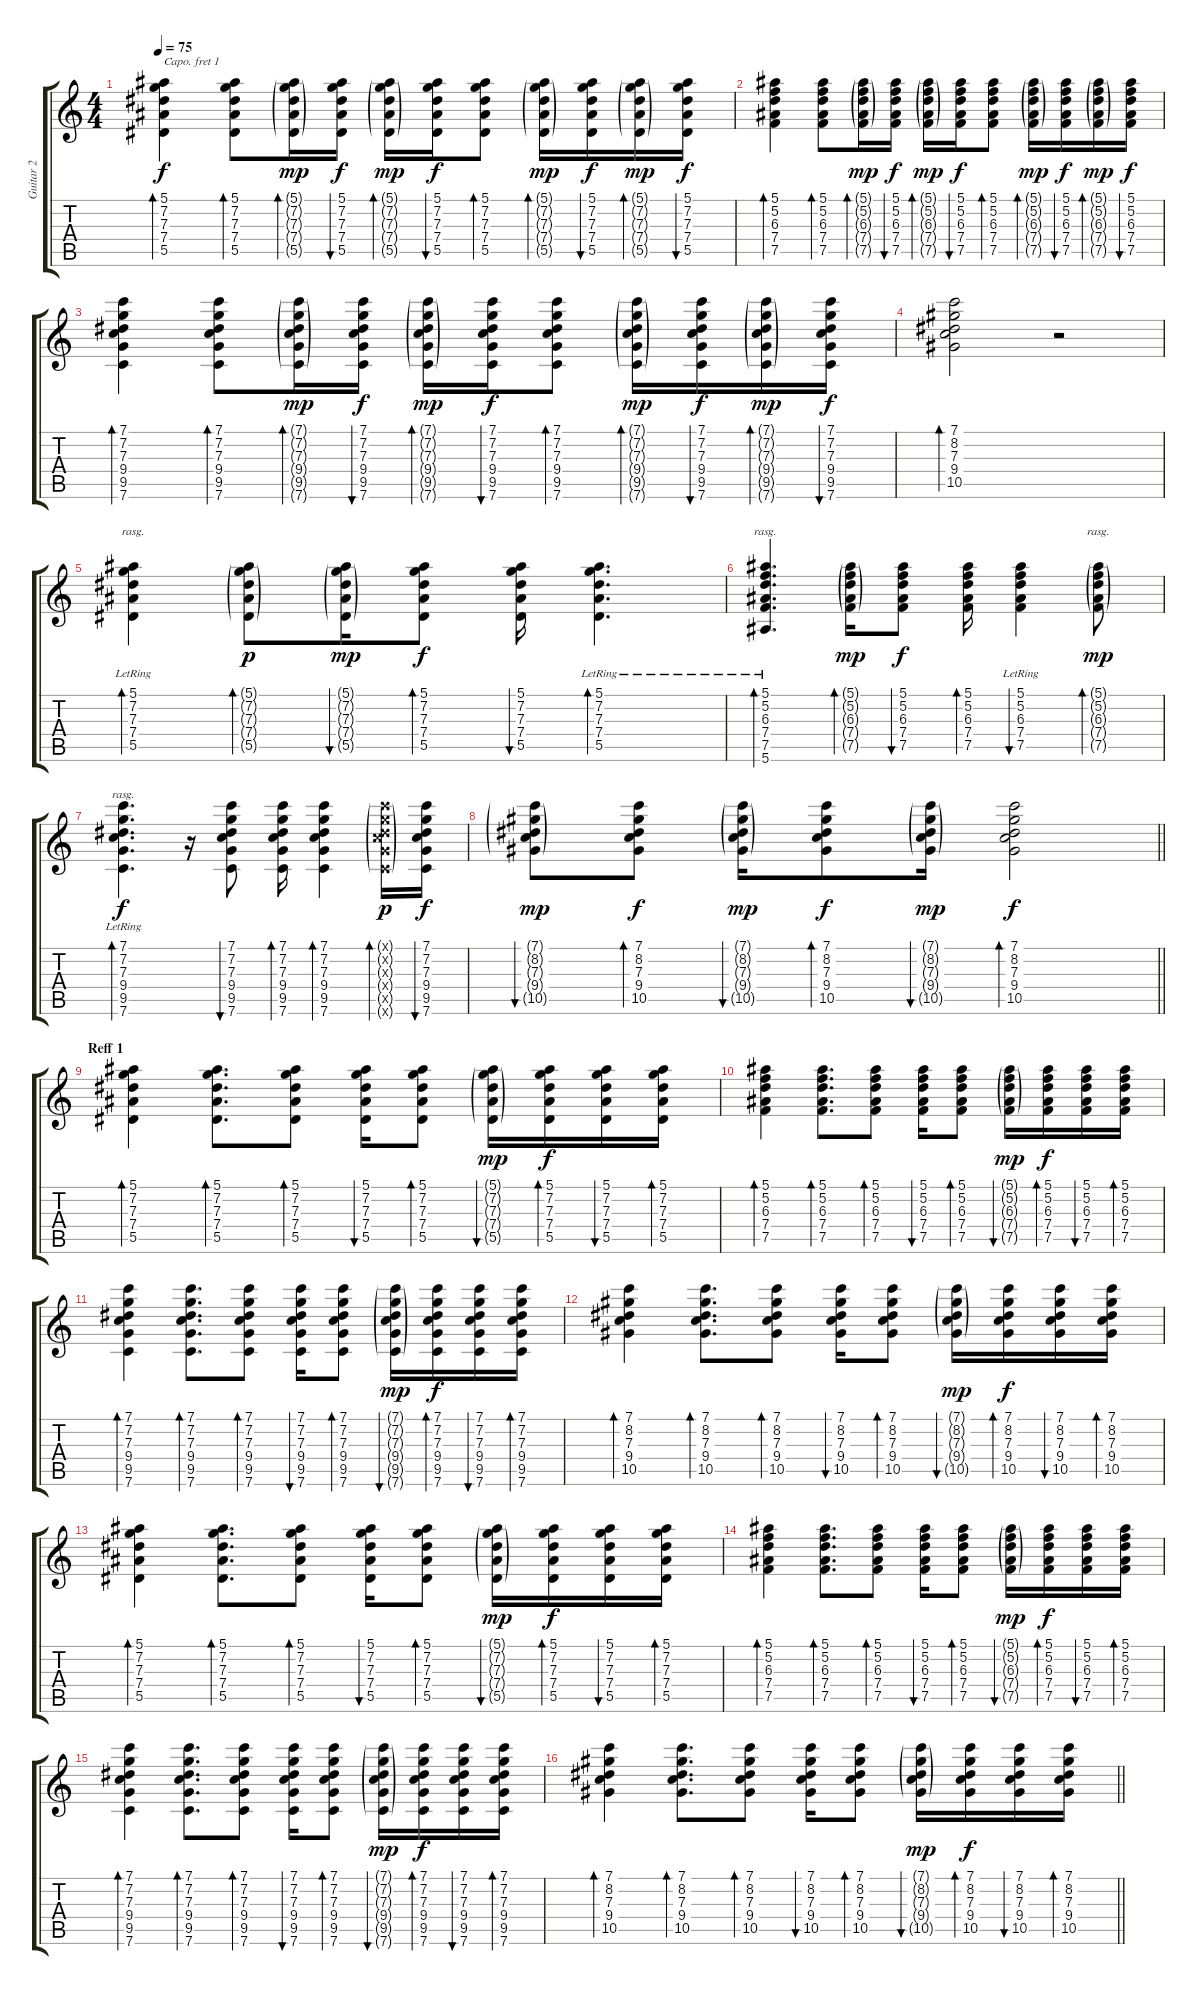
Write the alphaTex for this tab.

\track ("Guitar 2" "Guitar 2") {instrument acousticguitarsteel}
\staff {score tabs}
\capo 1
\tuning (E4 B3 G3 D3 A2 E2) {hide}
\ts (4 4)
\tempo 75
\clef g2
\ks c
(5.1 7.2 7.3 7.4 5.5).4{bd 30 dy f} (5.1 7.2 7.3 7.4 5.5).8{bd 30} (5.1{g} 7.2{g} 7.3{g} 7.4{g} 5.5{g}).16{bd 30 dy mp} (5.1 7.2 7.3 7.4 5.5).16{bu 30 dy f} (5.1{g} 7.2{g} 7.3{g} 7.4{g} 5.5{g}).16{bd 30 dy mp} (5.1 7.2 7.3 7.4 5.5).16{bu 30 dy f} (5.1 7.2 7.3 7.4 5.5).8{bd 30} (5.1{g} 7.2{g} 7.3{g} 7.4{g} 5.5{g}).16{bd 30 dy mp} (5.1 7.2 7.3 7.4 5.5).16{bu 30 dy f} (5.1{g} 7.2{g} 7.3{g} 7.4{g} 5.5{g}).16{bd 30 dy mp} (5.1 7.2 7.3 7.4 5.5).16{bu 30 dy f} |
(5.1 5.2 6.3 7.4 7.5).4{bd 30} (5.1 5.2 6.3 7.4 7.5).8{bd 30} (5.1{g} 5.2{g} 6.3{g} 7.4{g} 7.5{g}).16{bd 30 dy mp} (5.1 5.2 6.3 7.4 7.5).16{bu 30 dy f} (5.1{g} 5.2{g} 6.3{g} 7.4{g} 7.5{g}).16{bd 30 dy mp} (5.1 5.2 6.3 7.4 7.5).16{bu 30 dy f} (5.1 5.2 6.3 7.4 7.5).8{bd 30} (5.1{g} 5.2{g} 6.3{g} 7.4{g} 7.5{g}).16{bd 30 dy mp} (5.1 5.2 6.3 7.4 7.5).16{bu 30 dy f} (5.1{g} 5.2{g} 6.3{g} 7.4{g} 7.5{g}).16{bd 30 dy mp} (5.1 5.2 6.3 7.4 7.5).16{bu 30 dy f} |
(7.1 7.2 7.3 9.4 9.5 7.6).4{bd 30} (7.1 7.2 7.3 9.4 9.5 7.6).8{bd 30} (7.1{g} 7.2{g} 7.3{g} 9.4{g} 9.5{g} 7.6{g}).16{bd 30 dy mp} (7.1 7.2 7.3 9.4 9.5 7.6).16{bu 30 dy f} (7.1{g} 7.2{g} 7.3{g} 9.4{g} 9.5{g} 7.6{g}).16{bd 30 dy mp} (7.1 7.2 7.3 9.4 9.5 7.6).16{bu 30 dy f} (7.1 7.2 7.3 9.4 9.5 7.6).8{bd 30} (7.1{g} 7.2{g} 7.3{g} 9.4{g} 9.5{g} 7.6{g}).16{bd 30 dy mp} (7.1 7.2 7.3 9.4 9.5 7.6).16{bu 30 dy f} (7.1{g} 7.2{g} 7.3{g} 9.4{g} 9.5{g} 7.6{g}).16{bd 30 dy mp} (7.1 7.2 7.3 9.4 9.5 7.6).16{bu 30 dy f} |
(7.1 8.2 7.3 9.4 10.5).2{bd 30} r.2 |
(5.1{lr} 7.2{lr} 7.3{lr} 7.4{lr} 5.5{lr}).4{bd 120 rasg ii} (5.1{g} 7.2{g} 7.3{g} 7.4{g} 5.5{g}).8{bd 30 dy p} (5.1{g} 7.2{g} 7.3{g} 7.4{g} 5.5{g}).16{bu 30 dy mp} (5.1 7.2 7.3 7.4 5.5).8{bd 30 dy f} (5.1 7.2 7.3 7.4 5.5).16{bu 30} (5.1{lr} 7.2{lr} 7.3{lr} 7.4{lr} 5.5{lr}).4{d bd 30} |
(5.1{lr} 5.2{lr} 6.3{lr} 7.4{lr} 7.5{lr} 5.6{lr}).4{d bd 120 rasg ii} (5.1{g} 5.2{g} 6.3{g} 7.4{g} 7.5{g}).16{bd 30 dy mp} (5.1 5.2 6.3 7.4 7.5).8{bu 30 dy f} (5.1 5.2 6.3 7.4 7.5).16{bd 30} (5.1{lr} 5.2{lr} 6.3{lr} 7.4{lr} 7.5{lr}).4{bu 30} (5.1{g} 5.2{g} 6.3{g} 7.4{g} 7.5{g}).8{bd 120 rasg ii dy mp} |
(7.1{lr} 7.2{lr} 7.3{lr} 9.4{lr} 9.5{lr} 7.6{lr}).4{d bd 120 rasg ii dy f} r.16 (7.1 7.2 7.3 9.4 9.5 7.6).8{bu 30} (7.1 7.2 7.3 9.4 9.5 7.6).16{bd 30} (7.1 7.2 7.3 9.4 9.5 7.6).4{bd 30} (7.1{g x} 7.2{g x} 7.3{g x} 9.4{g x} 9.5{g x} 7.6{g x}).16{bd 30 dy p} (7.1 7.2 7.3 9.4 9.5 7.6).16{bu 30 dy f} |
\barLineRight lightlight
(7.1{g} 8.2{g} 7.3{g} 9.4{g} 10.5{g}).8{bu 30 dy mp} (7.1 8.2 7.3 9.4 10.5).8{bd 30 dy f} (7.1{g} 8.2{g} 7.3{g} 9.4{g} 10.5{g}).16{bu 30 dy mp} (7.1 8.2 7.3 9.4 10.5).8{bd 30 dy f} (7.1{g} 8.2{g} 7.3{g} 9.4{g} 10.5{g}).16{bu 30 dy mp} (7.1 8.2 7.3 9.4 10.5).2{bd 30 dy f} |
\section ("" "Reff 1")
(5.1 7.2 7.3 7.4 5.5).4{bd 30} (5.1 7.2 7.3 7.4 5.5).8{d bd 30} (5.1 7.2 7.3 7.4 5.5).8{bd 30} (5.1 7.2 7.3 7.4 5.5).16{bu 30} (5.1 7.2 7.3 7.4 5.5).8{bd 30} (5.1{g} 7.2{g} 7.3{g} 7.4{g} 5.5{g}).16{bu 30 dy mp} (5.1 7.2 7.3 7.4 5.5).16{bd 30 dy f} (5.1 7.2 7.3 7.4 5.5).16{bu 30} (5.1 7.2 7.3 7.4 5.5).16{bd 30} |
(5.1 5.2 6.3 7.4 7.5).4{bd 30} (5.1 5.2 6.3 7.4 7.5).8{d bd 30} (5.1 5.2 6.3 7.4 7.5).8{bd 30} (5.1 5.2 6.3 7.4 7.5).16{bu 30} (5.1 5.2 6.3 7.4 7.5).8{bd 30} (5.1{g} 5.2{g} 6.3{g} 7.4{g} 7.5{g}).16{bu 30 dy mp} (5.1 5.2 6.3 7.4 7.5).16{bd 30 dy f} (5.1 5.2 6.3 7.4 7.5).16{bu 30} (5.1 5.2 6.3 7.4 7.5).16{bd 30} |
(7.1 7.2 7.3 9.4 9.5 7.6).4{bd 30} (7.1 7.2 7.3 9.4 9.5 7.6).8{d bd 30} (7.1 7.2 7.3 9.4 9.5 7.6).8{bd 30} (7.1 7.2 7.3 9.4 9.5 7.6).16{bu 30} (7.1 7.2 7.3 9.4 9.5 7.6).8{bd 30} (7.1{g} 7.2{g} 7.3{g} 9.4{g} 9.5{g} 7.6{g}).16{bu 30 dy mp} (7.1 7.2 7.3 9.4 9.5 7.6).16{bd 30 dy f} (7.1 7.2 7.3 9.4 9.5 7.6).16{bu 30} (7.1 7.2 7.3 9.4 9.5 7.6).16{bd 30} |
(7.1 8.2 7.3 9.4 10.5).4{bd 30} (7.1 8.2 7.3 9.4 10.5).8{d bd 30} (7.1 8.2 7.3 9.4 10.5).8{bd 30} (7.1 8.2 7.3 9.4 10.5).16{bu 30} (7.1 8.2 7.3 9.4 10.5).8{bd 30} (7.1{g} 8.2{g} 7.3{g} 9.4{g} 10.5{g}).16{bu 30 dy mp} (7.1 8.2 7.3 9.4 10.5).16{bd 30 dy f} (7.1 8.2 7.3 9.4 10.5).16{bu 30} (7.1 8.2 7.3 9.4 10.5).16{bd 30} |
(5.1 7.2 7.3 7.4 5.5).4{bd 30} (5.1 7.2 7.3 7.4 5.5).8{d bd 30} (5.1 7.2 7.3 7.4 5.5).8{bd 30} (5.1 7.2 7.3 7.4 5.5).16{bu 30} (5.1 7.2 7.3 7.4 5.5).8{bd 30} (5.1{g} 7.2{g} 7.3{g} 7.4{g} 5.5{g}).16{bu 30 dy mp} (5.1 7.2 7.3 7.4 5.5).16{bd 30 dy f} (5.1 7.2 7.3 7.4 5.5).16{bu 30} (5.1 7.2 7.3 7.4 5.5).16{bd 30} |
(5.1 5.2 6.3 7.4 7.5).4{bd 30} (5.1 5.2 6.3 7.4 7.5).8{d bd 30} (5.1 5.2 6.3 7.4 7.5).8{bd 30} (5.1 5.2 6.3 7.4 7.5).16{bu 30} (5.1 5.2 6.3 7.4 7.5).8{bd 30} (5.1{g} 5.2{g} 6.3{g} 7.4{g} 7.5{g}).16{bu 30 dy mp} (5.1 5.2 6.3 7.4 7.5).16{bd 30 dy f} (5.1 5.2 6.3 7.4 7.5).16{bu 30} (5.1 5.2 6.3 7.4 7.5).16{bd 30} |
(7.1 7.2 7.3 9.4 9.5 7.6).4{bd 30} (7.1 7.2 7.3 9.4 9.5 7.6).8{d bd 30} (7.1 7.2 7.3 9.4 9.5 7.6).8{bd 30} (7.1 7.2 7.3 9.4 9.5 7.6).16{bu 30} (7.1 7.2 7.3 9.4 9.5 7.6).8{bd 30} (7.1{g} 7.2{g} 7.3{g} 9.4{g} 9.5{g} 7.6{g}).16{bu 30 dy mp} (7.1 7.2 7.3 9.4 9.5 7.6).16{bd 30 dy f} (7.1 7.2 7.3 9.4 9.5 7.6).16{bu 30} (7.1 7.2 7.3 9.4 9.5 7.6).16{bd 30} |
\barLineRight lightlight
(7.1 8.2 7.3 9.4 10.5).4{bd 30} (7.1 8.2 7.3 9.4 10.5).8{d bd 30} (7.1 8.2 7.3 9.4 10.5).8{bd 30} (7.1 8.2 7.3 9.4 10.5).16{bu 30} (7.1 8.2 7.3 9.4 10.5).8{bd 30} (7.1{g} 8.2{g} 7.3{g} 9.4{g} 10.5{g}).16{bu 30 dy mp} (7.1 8.2 7.3 9.4 10.5).16{bd 30 dy f} (7.1 8.2 7.3 9.4 10.5).16{bu 30} (7.1 8.2 7.3 9.4 10.5).16{bd 30}
